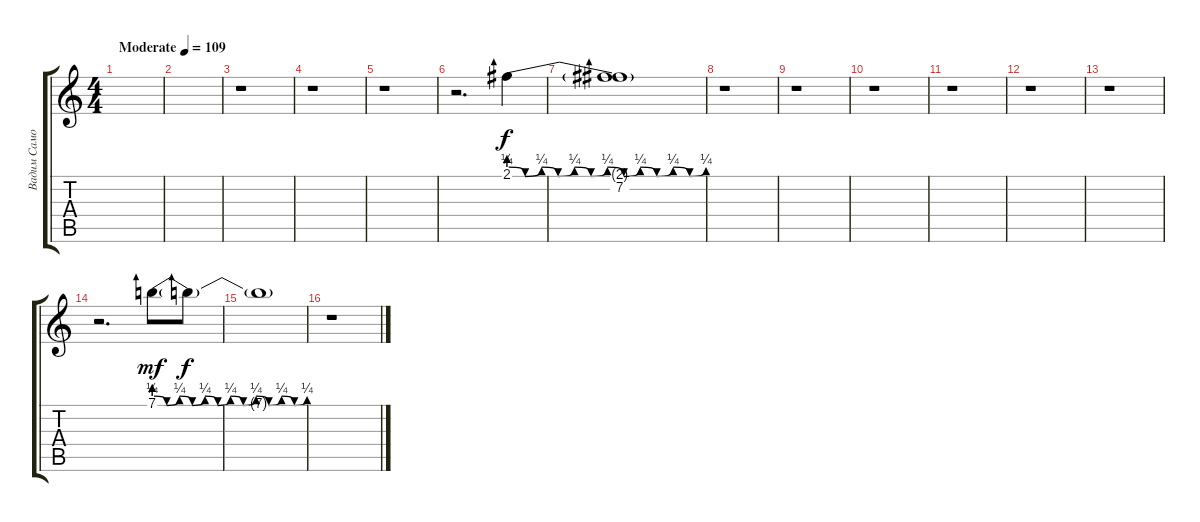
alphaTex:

\track ("Вадим Самойлов" "Вадим Само") {instrument overdrivenguitar}
\staff {score tabs}
\tuning (E4 B3 G3 D3 A2 E2) {hide}
\ts (4 4)
\tempo (109 "Moderate")
\clef g2
\ks c
|
|
r.1 |
r.1 |
r.1 |
r.2{d} 2.1{be (custom 0 1 5 0 10 1 15 0 20 1 25 0 30 1 35 0 40 1 45 0 50 1 55 0 60 1)}.4 |
(2.1{t} 7.2).1{dy f} |
r.1 |
r.1 |
r.1 |
r.1 |
r.1 |
r.1 |
r.2{d} 7.1{be (custom 0 1 5 0 10 1 15 0 20 1 25 0 30 1 35 0 40 1 45 0 50 1 55 0 60 1)}.8{dy mf} 7.1{t}.8{dy f} |
7.1{t}.1 |
r.1
